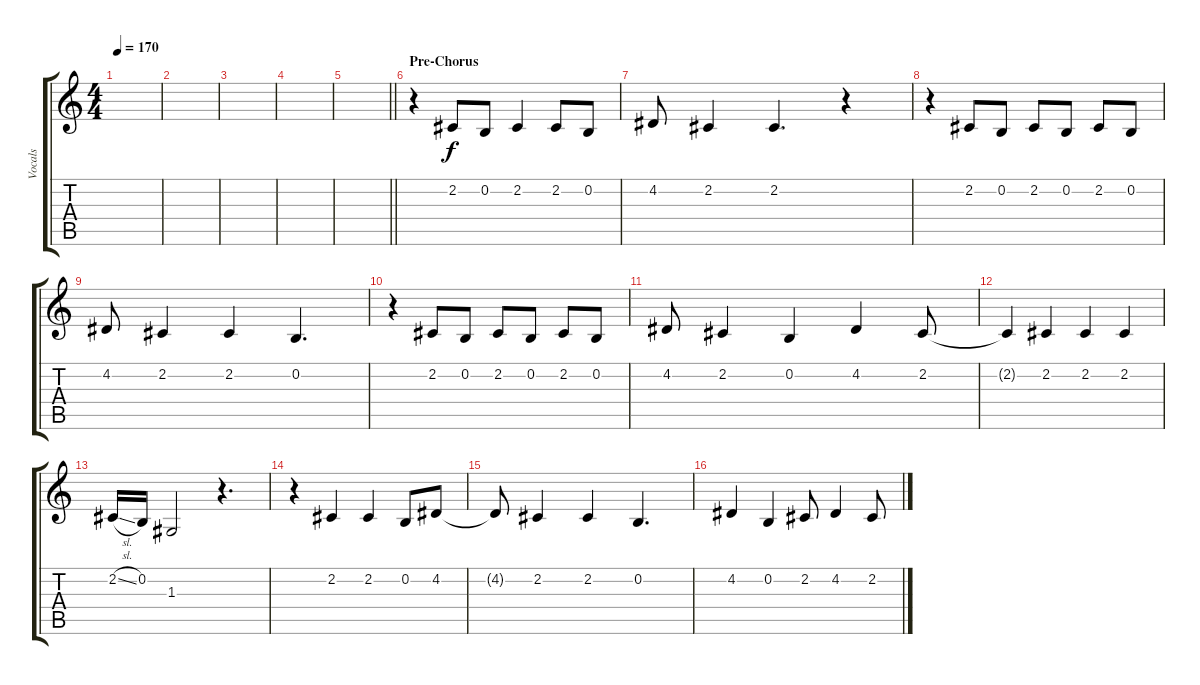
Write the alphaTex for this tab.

\track ("Vocals" "Vocals") {instrument altosax}
\staff {score tabs}
\tuning (E4 B3 G3 D3 A2 E2) {hide}
\ts (4 4)
\tempo 170
\clef g2
\ks c
|
|
|
|
\barLineRight lightlight
|
\section ("" "Pre-Chorus")
r.4 2.2.8 0.2.8 2.2.4 2.2.8 0.2.8 |
4.2.8 2.2.4 2.2.4{d} r.4 |
r.4 2.2.8 0.2.8 2.2.8 0.2.8 2.2.8 0.2.8 |
4.2.8 2.2.4 2.2.4 0.2.4{d} |
r.4 2.2.8 0.2.8 2.2.8 0.2.8 2.2.8 0.2.8 |
4.2.8 2.2.4 0.2.4 4.2.4 2.2.8 |
2.2{t}.4 2.2.4 2.2.4 2.2.4 |
2.2{sl}.16 0.2.16 1.3.2 r.4{d} |
r.4 2.2.4 2.2.4 0.2.8 4.2.8 |
4.2{t}.8 2.2.4 2.2.4 0.2.4{d} |
4.2.4 0.2.4 2.2.8 4.2.4 2.2.8
